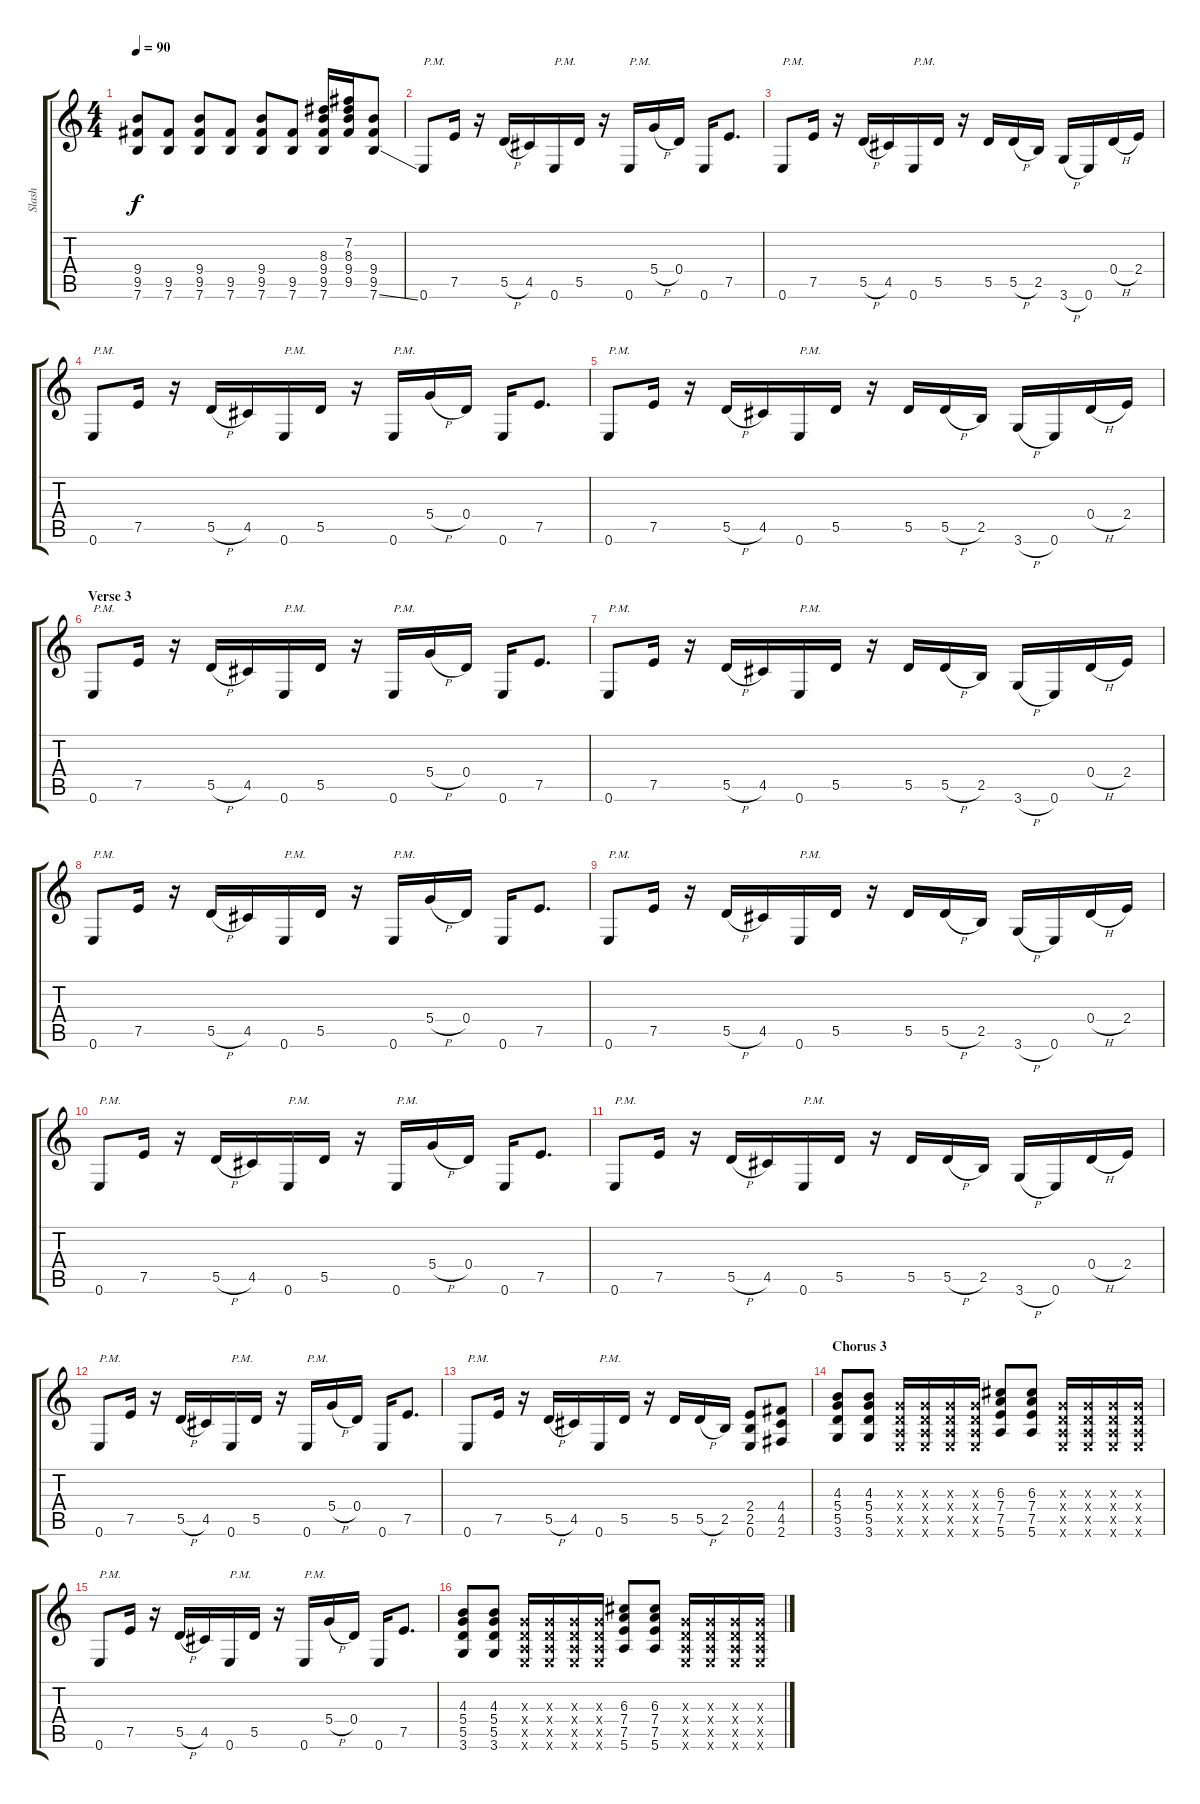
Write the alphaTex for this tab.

\track ("Slash" "Slash") {instrument overdrivenguitar}
\staff {score tabs}
\tuning (E4 B3 G3 D3 A2 E2) {hide}
\ts (4 4)
\tempo 90
\clef g2
\ks c
(9.4 9.5 7.6).8{dy f} (9.5 7.6).8 (9.4 9.5 7.6).8 (9.5 7.6).8 (9.4 9.5 7.6).8 (9.5 7.6).8 (8.3 9.4 9.5 7.6).16 (7.2 8.3 9.4 9.5).16 (9.4 9.5 7.6{ss}).8 |
0.6.8{txt "P.M."} 7.5.16 r.16 5.5{h}.16 4.5.16 0.6.16{txt "P.M."} 5.5.16 r.16 0.6.16{txt "P.M."} 5.4{h}.16 0.4.16 0.6.16 7.5.8{d} |
0.6.8{txt "P.M."} 7.5.16 r.16 5.5{h}.16 4.5.16 0.6.16{txt "P.M."} 5.5.16 r.16 5.5.16 5.5{h}.16 2.5.16 3.6{h}.16 0.6.16 0.4{h}.16 2.4.16 |
0.6.8{txt "P.M."} 7.5.16 r.16 5.5{h}.16 4.5.16 0.6.16{txt "P.M."} 5.5.16 r.16 0.6.16{txt "P.M."} 5.4{h}.16 0.4.16 0.6.16 7.5.8{d} |
0.6.8{txt "P.M."} 7.5.16 r.16 5.5{h}.16 4.5.16 0.6.16{txt "P.M."} 5.5.16 r.16 5.5.16 5.5{h}.16 2.5.16 3.6{h}.16 0.6.16 0.4{h}.16 2.4.16 |
\section ("" "Verse 3")
0.6.8{txt "P.M."} 7.5.16 r.16 5.5{h}.16 4.5.16 0.6.16{txt "P.M."} 5.5.16 r.16 0.6.16{txt "P.M."} 5.4{h}.16 0.4.16 0.6.16 7.5.8{d} |
0.6.8{txt "P.M."} 7.5.16 r.16 5.5{h}.16 4.5.16 0.6.16{txt "P.M."} 5.5.16 r.16 5.5.16 5.5{h}.16 2.5.16 3.6{h}.16 0.6.16 0.4{h}.16 2.4.16 |
0.6.8{txt "P.M."} 7.5.16 r.16 5.5{h}.16 4.5.16 0.6.16{txt "P.M."} 5.5.16 r.16 0.6.16{txt "P.M."} 5.4{h}.16 0.4.16 0.6.16 7.5.8{d} |
0.6.8{txt "P.M."} 7.5.16 r.16 5.5{h}.16 4.5.16 0.6.16{txt "P.M."} 5.5.16 r.16 5.5.16 5.5{h}.16 2.5.16 3.6{h}.16 0.6.16 0.4{h}.16 2.4.16 |
0.6.8{txt "P.M."} 7.5.16 r.16 5.5{h}.16 4.5.16 0.6.16{txt "P.M."} 5.5.16 r.16 0.6.16{txt "P.M."} 5.4{h}.16 0.4.16 0.6.16 7.5.8{d} |
0.6.8{txt "P.M."} 7.5.16 r.16 5.5{h}.16 4.5.16 0.6.16{txt "P.M."} 5.5.16 r.16 5.5.16 5.5{h}.16 2.5.16 3.6{h}.16 0.6.16 0.4{h}.16 2.4.16 |
0.6.8{txt "P.M."} 7.5.16 r.16 5.5{h}.16 4.5.16 0.6.16{txt "P.M."} 5.5.16 r.16 0.6.16{txt "P.M."} 5.4{h}.16 0.4.16 0.6.16 7.5.8{d} |
0.6.8{txt "P.M."} 7.5.16 r.16 5.5{h}.16 4.5.16 0.6.16{txt "P.M."} 5.5.16 r.16 5.5.16 5.5{h}.16 2.5.16 (2.4 2.5 0.6).8 (4.4 4.5 2.6).8 |
\section ("" "Chorus 3")
(4.3 5.4 5.5 3.6).8 (4.3 5.4 5.5 3.6).8 (0.3{x} 0.4{x} 0.5{x} 0.6{x}).16 (0.3{x} 0.4{x} 0.5{x} 0.6{x}).16 (0.3{x} 0.4{x} 0.5{x} 0.6{x}).16 (0.3{x} 0.4{x} 0.5{x} 0.6{x}).16 (6.3 7.4 7.5 5.6).8 (6.3 7.4 7.5 5.6).8 (0.3{x} 0.4{x} 0.5{x} 0.6{x}).16 (0.3{x} 0.4{x} 0.5{x} 0.6{x}).16 (0.3{x} 0.4{x} 0.5{x} 0.6{x}).16 (0.3{x} 0.4{x} 0.5{x} 0.6{x}).16 |
0.6.8{txt "P.M."} 7.5.16 r.16 5.5{h}.16 4.5.16 0.6.16{txt "P.M."} 5.5.16 r.16 0.6.16{txt "P.M."} 5.4{h}.16 0.4.16 0.6.16 7.5.8{d} |
(4.3 5.4 5.5 3.6).8 (4.3 5.4 5.5 3.6).8 (0.3{x} 0.4{x} 0.5{x} 0.6{x}).16 (0.3{x} 0.4{x} 0.5{x} 0.6{x}).16 (0.3{x} 0.4{x} 0.5{x} 0.6{x}).16 (0.3{x} 0.4{x} 0.5{x} 0.6{x}).16 (6.3 7.4 7.5 5.6).8 (6.3 7.4 7.5 5.6).8 (0.3{x} 0.4{x} 0.5{x} 0.6{x}).16 (0.3{x} 0.4{x} 0.5{x} 0.6{x}).16 (0.3{x} 0.4{x} 0.5{x} 0.6{x}).16 (0.3{x} 0.4{x} 0.5{x} 0.6{x}).16
